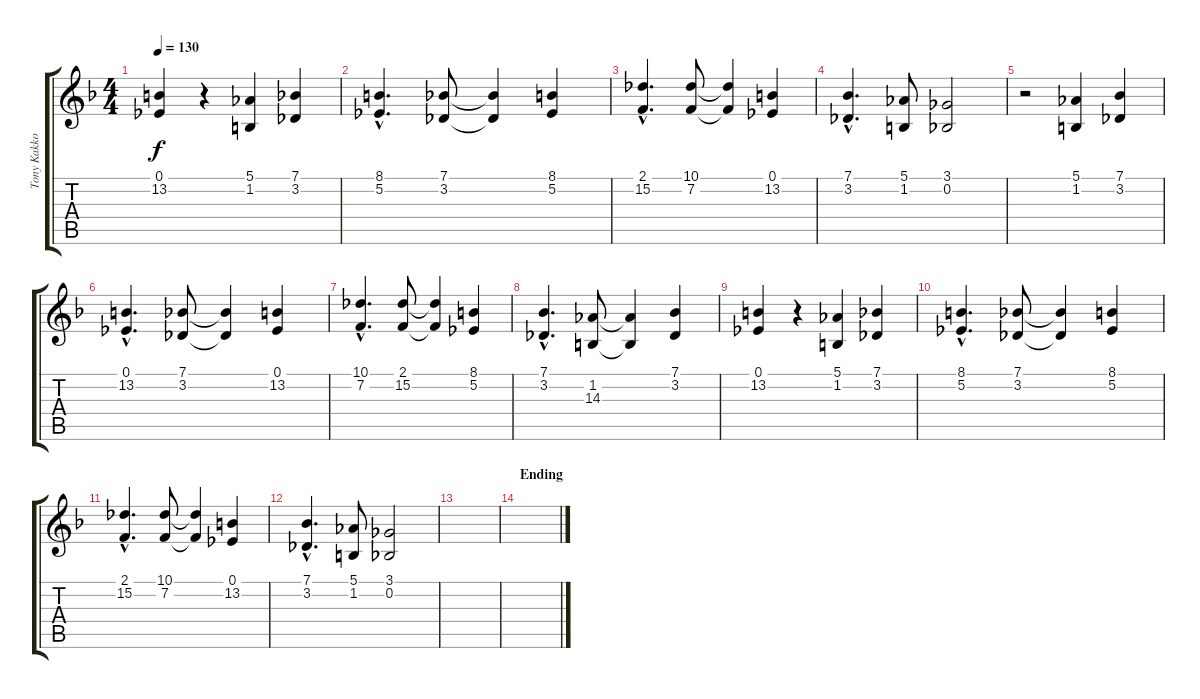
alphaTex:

\track ("Tony Kakko" "Tony Kakko") {instrument lead6voice}
\staff {score tabs}
\tuning (Eb4 Bb3 Gb3 Db3 Ab2 Eb2) {hide}
\ts (4 4)
\tempo 130
\clef g2
\ks dminor
(0.1 13.2).4{dy f} r.4 (5.1 1.2).4 (7.1 3.2).4 |
(8.1{hac} 5.2{hac}).4{d} (7.1 3.2).8 (7.1{t} 3.2{t}).4 (8.1 5.2).4 |
(2.1{hac} 15.2{hac}).4{d} (10.1 7.2).8 (10.1{t} 7.2{t}).4 (0.1 13.2).4 |
(7.1{hac} 3.2{hac}).4{d} (5.1 1.2).8 (3.1 0.2).2 |
r.2 (5.1 1.2).4 (7.1 3.2).4 |
(0.1{hac} 13.2{hac}).4{d} (7.1 3.2).8 (7.1{t} 3.2{t}).4 (0.1 13.2).4 |
(10.1{hac} 7.2{hac}).4{d} (2.1 15.2).8 (2.1{t} 15.2{t}).4 (8.1 5.2).4 |
(7.1{hac} 3.2{hac}).4{d} (1.2 14.3).8 (1.2{t} 14.3{t}).4 (7.1 3.2).4 |
(0.1 13.2).4 r.4 (5.1 1.2).4 (7.1 3.2).4 |
(8.1{hac} 5.2{hac}).4{d} (7.1 3.2).8 (7.1{t} 3.2{t}).4 (8.1 5.2).4 |
(2.1{hac} 15.2{hac}).4{d} (10.1 7.2).8 (10.1{t} 7.2{t}).4 (0.1 13.2).4 |
(7.1{hac} 3.2{hac}).4{d} (5.1 1.2).8 (3.1 0.2).2 |
|
\section ("" "Ending")
